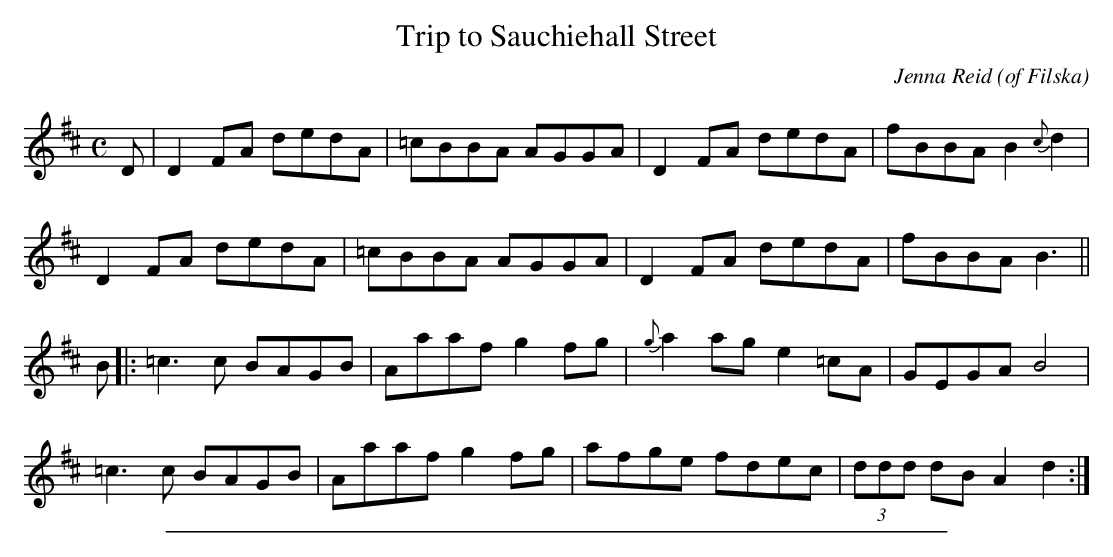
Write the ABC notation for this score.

X:1
T: Trip to Sauchiehall Street
C:Jenna Reid (of Filska)
L:1/8
M:C
K:D
D|D2FA dedA|=cBBA AGGA|D2FA dedA|fBBA B2{c}d2|!
D2FA dedA|=cBBA AGGA|D2FA dedA|fBBA B3||!
B|:=c3c BAGB|Aaaf g2fg|{g}a2ag e2=cA|GEGA B4|!
=c3c BAGB|Aaaf g2fg|afge fdec|(3ddd dBA2d2:|!
